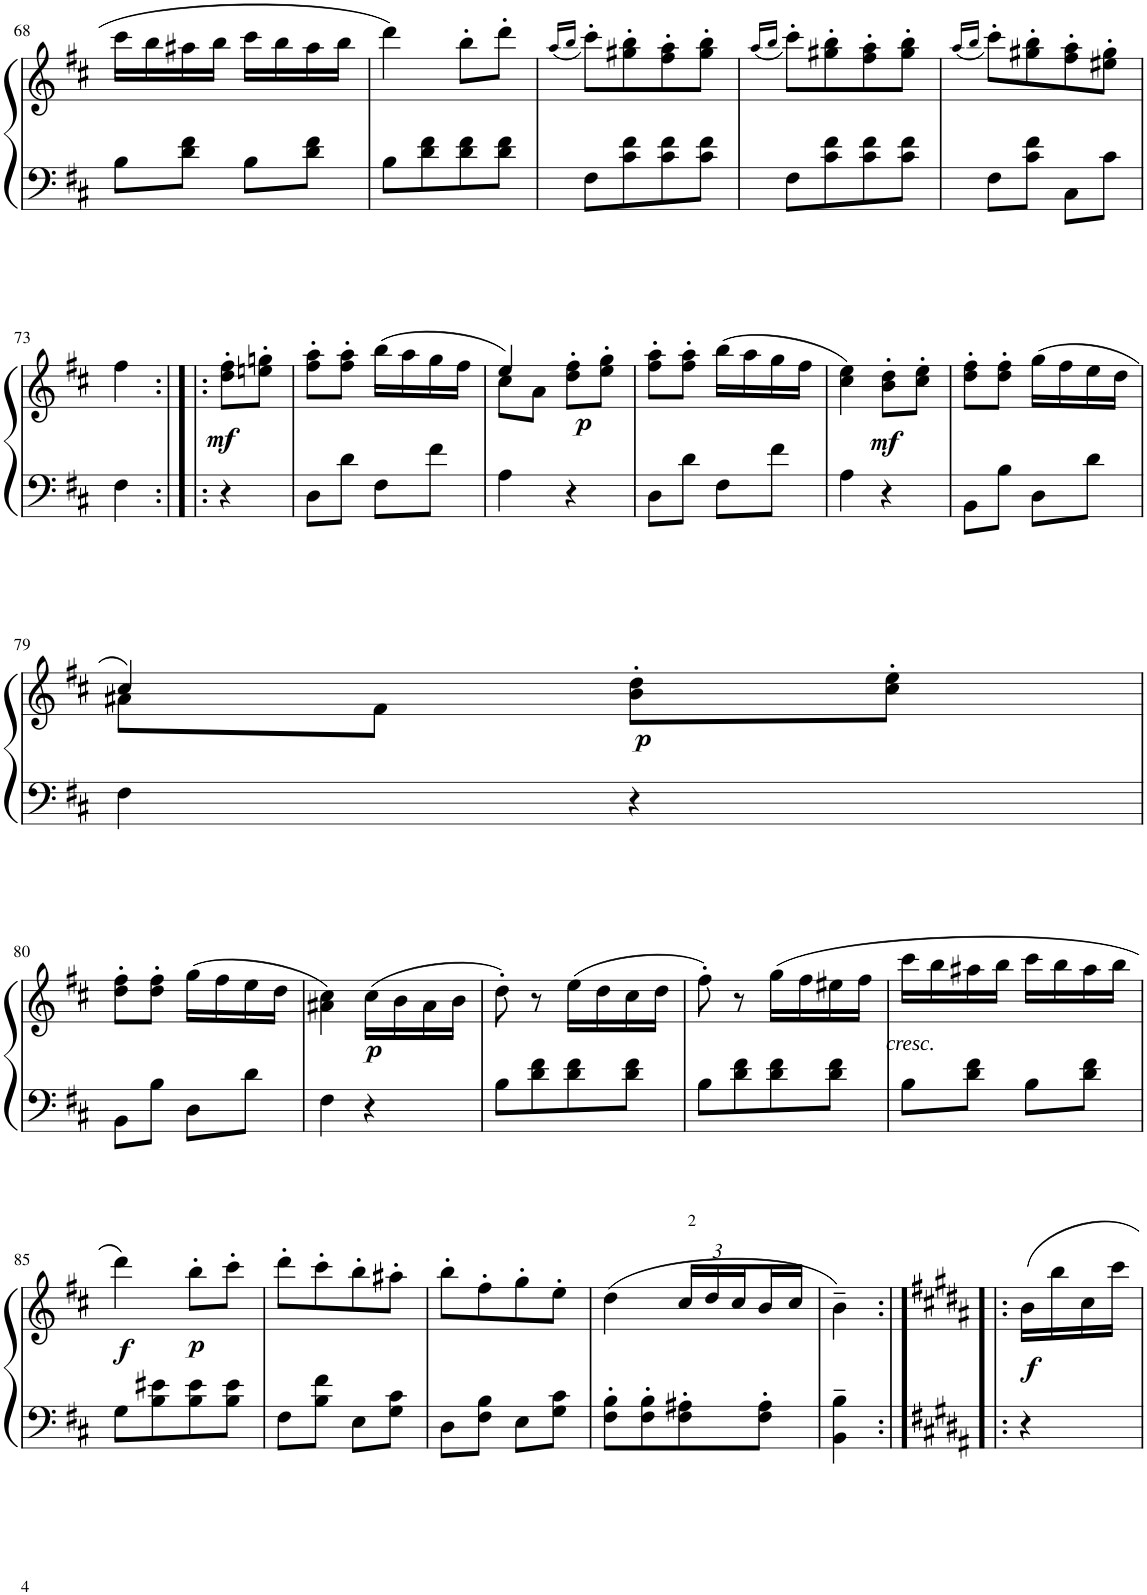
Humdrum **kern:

**kern	**kern	**dynam
*part1	*part1	*part1
*staff2	*staff1	*staff1/2
*I"Piano	*	*
*I'Pno	*	*
!!LO:PB:g=z
*clefF4	*clefG2	*
*k[f#c#]	*k[f#c#]	*
*M2/4	*M2/4	*
=68	=68	=68
8B\L	16ccc#\LL	.
.	16bb\	.
8d\ 8f#\J	16aa#X\	.
.	16bb\JJ	.
8B\L	16ccc#\LL	.
.	16bb\	.
8d\ 8f#\J	16aa#\	.
.	16bb\JJ	.
=69	=69	=69
8B\L	4ddd\	.
8d\ 8f#\	.	.
8d\ 8f#\	8bb'\L	.
8d\ 8f#\J	8ddd'\J	.
=70	=70	=70
.	(16qaa/LL	.
.	16qbb/JJ	.
8F#\L	8ccc#'\L)	.
8c#\ 8f#\	8gg#X\' 8bb\'	.
8c#\ 8f#\	8ff#\' 8aa\'	.
8c#\ 8f#\J	8gg#\' 8bb\'J	.
=71	=71	=71
.	(16qaa/LL	.
.	16qbb/JJ	.
8F#\L	8ccc#'\L)	.
8c#\ 8f#\	8gg#X\' 8bb\'	.
8c#\ 8f#\	8ff#\' 8aa\'	.
8c#\ 8f#\J	8gg#\' 8bb\'J	.
=72	=72	=72
.	(16qaa/LL	.
.	16qbb/JJ	.
8F#\L	8ccc#'\L)	.
8c#\ 8f#\J	8gg#X\' 8bb\'	.
8C#\L	8ff#\' 8aa\'	.
8c#\J	8ee#X\' 8gg#\'J	.
!!LO:LB:g=z
=73	=73	=73
4F#\	4ff#\	.
=73:|!|:	=73:|!|:	=73:|!|:
!	!	!LO:DY:b
4r	8dd\' 8ff#\'L	mf
.	8een\' 8ggn\'J	.
=74	=74	=74
8D\L	8ff#\' 8aa\'L	.
8d\J	8ff#\' 8aa\'J	.
8F#\L	(16bb\LL	.
.	16aa\	.
8f#\J	16gg\	.
.	16ff#\JJ	.
=75	=75	=75
*	*^	*
4A\	4ee/)	8cc#\L	.
.	.	8a\J	.
!	!	!	!LO:DY:b
4r	8dd\' 8ff#\'L	4ryy	p
.	8ee\' 8gg\'J	.	.
*	*v	*v	*
=76	=76	=76
8D\L	8ff#\' 8aa\'L	.
8d\J	8ff#\' 8aa\'J	.
8F#\L	(16bb\LL	.
.	16aa\	.
8f#\J	16gg\	.
.	16ff#\JJ	.
=77	=77	=77
4A\	4cc#\ 4ee\)	.
!	!	!LO:DY:b
4r	8b\' 8dd\'L	mf
.	8cc#\' 8ee\'J	.
=78	=78	=78
8BB\L	8dd\' 8ff#\'L	.
8B\J	8dd\' 8ff#\'J	.
8D\L	(16gg\LL	.
.	16ff#\	.
8d\J	16ee\	.
.	16dd\JJ	.
!!LO:LB:g=z
=79	=79	=79
*	*^	*
4F#\	4cc#/)	8a#X\L	.
.	.	8f#\J	.
!	!	!	!LO:DY:b
4r	8b\' 8dd\'L	4ryy	p
.	8cc#\' 8ee\'J	.	.
*	*v	*v	*
!!LO:LB:g=z
=80	=80	=80
8BB\L	8dd\' 8ff#\'L	.
8B\J	8dd\' 8ff#\'J	.
8D\L	(16gg\LL	.
.	16ff#\	.
8d\J	16ee\	.
.	16dd\JJ	.
=81	=81	=81
4F#\	4a#X\ 4cc#\)	.
!	!	!LO:DY:b
4r	(16cc#\LL	p
.	16b\	.
.	16a#\	.
.	16b\JJ	.
=82	=82	=82
8B\L	8dd'\)	.
8d\ 8f#\	8r	.
8d\ 8f#\	(16ee\LL	.
.	16dd\	.
8d\ 8f#\J	16cc#\	.
.	16dd\JJ	.
=83	=83	=83
8B\L	8ff#'\)	.
8d\ 8f#\	8r	.
8d\ 8f#\	(16gg\LL	.
.	16ff#\	.
8d\ 8f#\J	16ee#X\	.
.	16ff#\JJ	.
=84	=84	=84
!	!	!LO:DY:b
8B\L	16ccc#\LL	other-dynamics
.	16bb\	.
8d\ 8f#\J	16aa#X\	.
.	16bb\JJ	.
8B\L	16ccc#\LL	.
.	16bb\	.
8d\ 8f#\J	16aa#\	.
.	16bb\JJ	.
!!LO:LB:g=z
=85	=85	=85
!	!	!LO:DY:b
8G\L	4ddd\)	f
8B\ 8e#X\	.	.
!	!	!LO:DY:b
8B\ 8e#\	8bb'\L	p
8B\ 8e#\J	8ccc#'\J	.
=86	=86	=86
8F#\L	8ddd'\L	.
8B\ 8f#\J	8ccc#'\	.
8E\L	8bb'\	.
8G\ 8c#\J	8aa#X'\J	.
=87	=87	=87
8D\L	8bb'\L	.
8F#\ 8B\J	8ff#'\	.
8E\L	8gg'\	.
8G\ 8c#\J	8ee'\J	.
=88	=88	=88
8F#\' 8B\'L	(4dd\	.
8F#\' 8B\'	.	.
*	*Xbrackettup	*
8F#\' 8A#X\'	24cc#/LL	.
.	24dd/	.
.	24cc#/	.
8F#\' 8A#\'J	16b/	.
.	16cc#/JJ	.
=89	=89	=89
4BB\~ 4B\~	4b~\)	.
=89:|!|:	=89:|!|:	=89:|!|:
*k[f#c#g#d#a#]	*k[f#c#g#d#a#]	*
!	!	!LO:DY:b
4r	16b\LL	f
.	16bb\	.
.	16cc#\	.
.	16ccc#\JJ	.
=	=	=
*-	*-	*-
